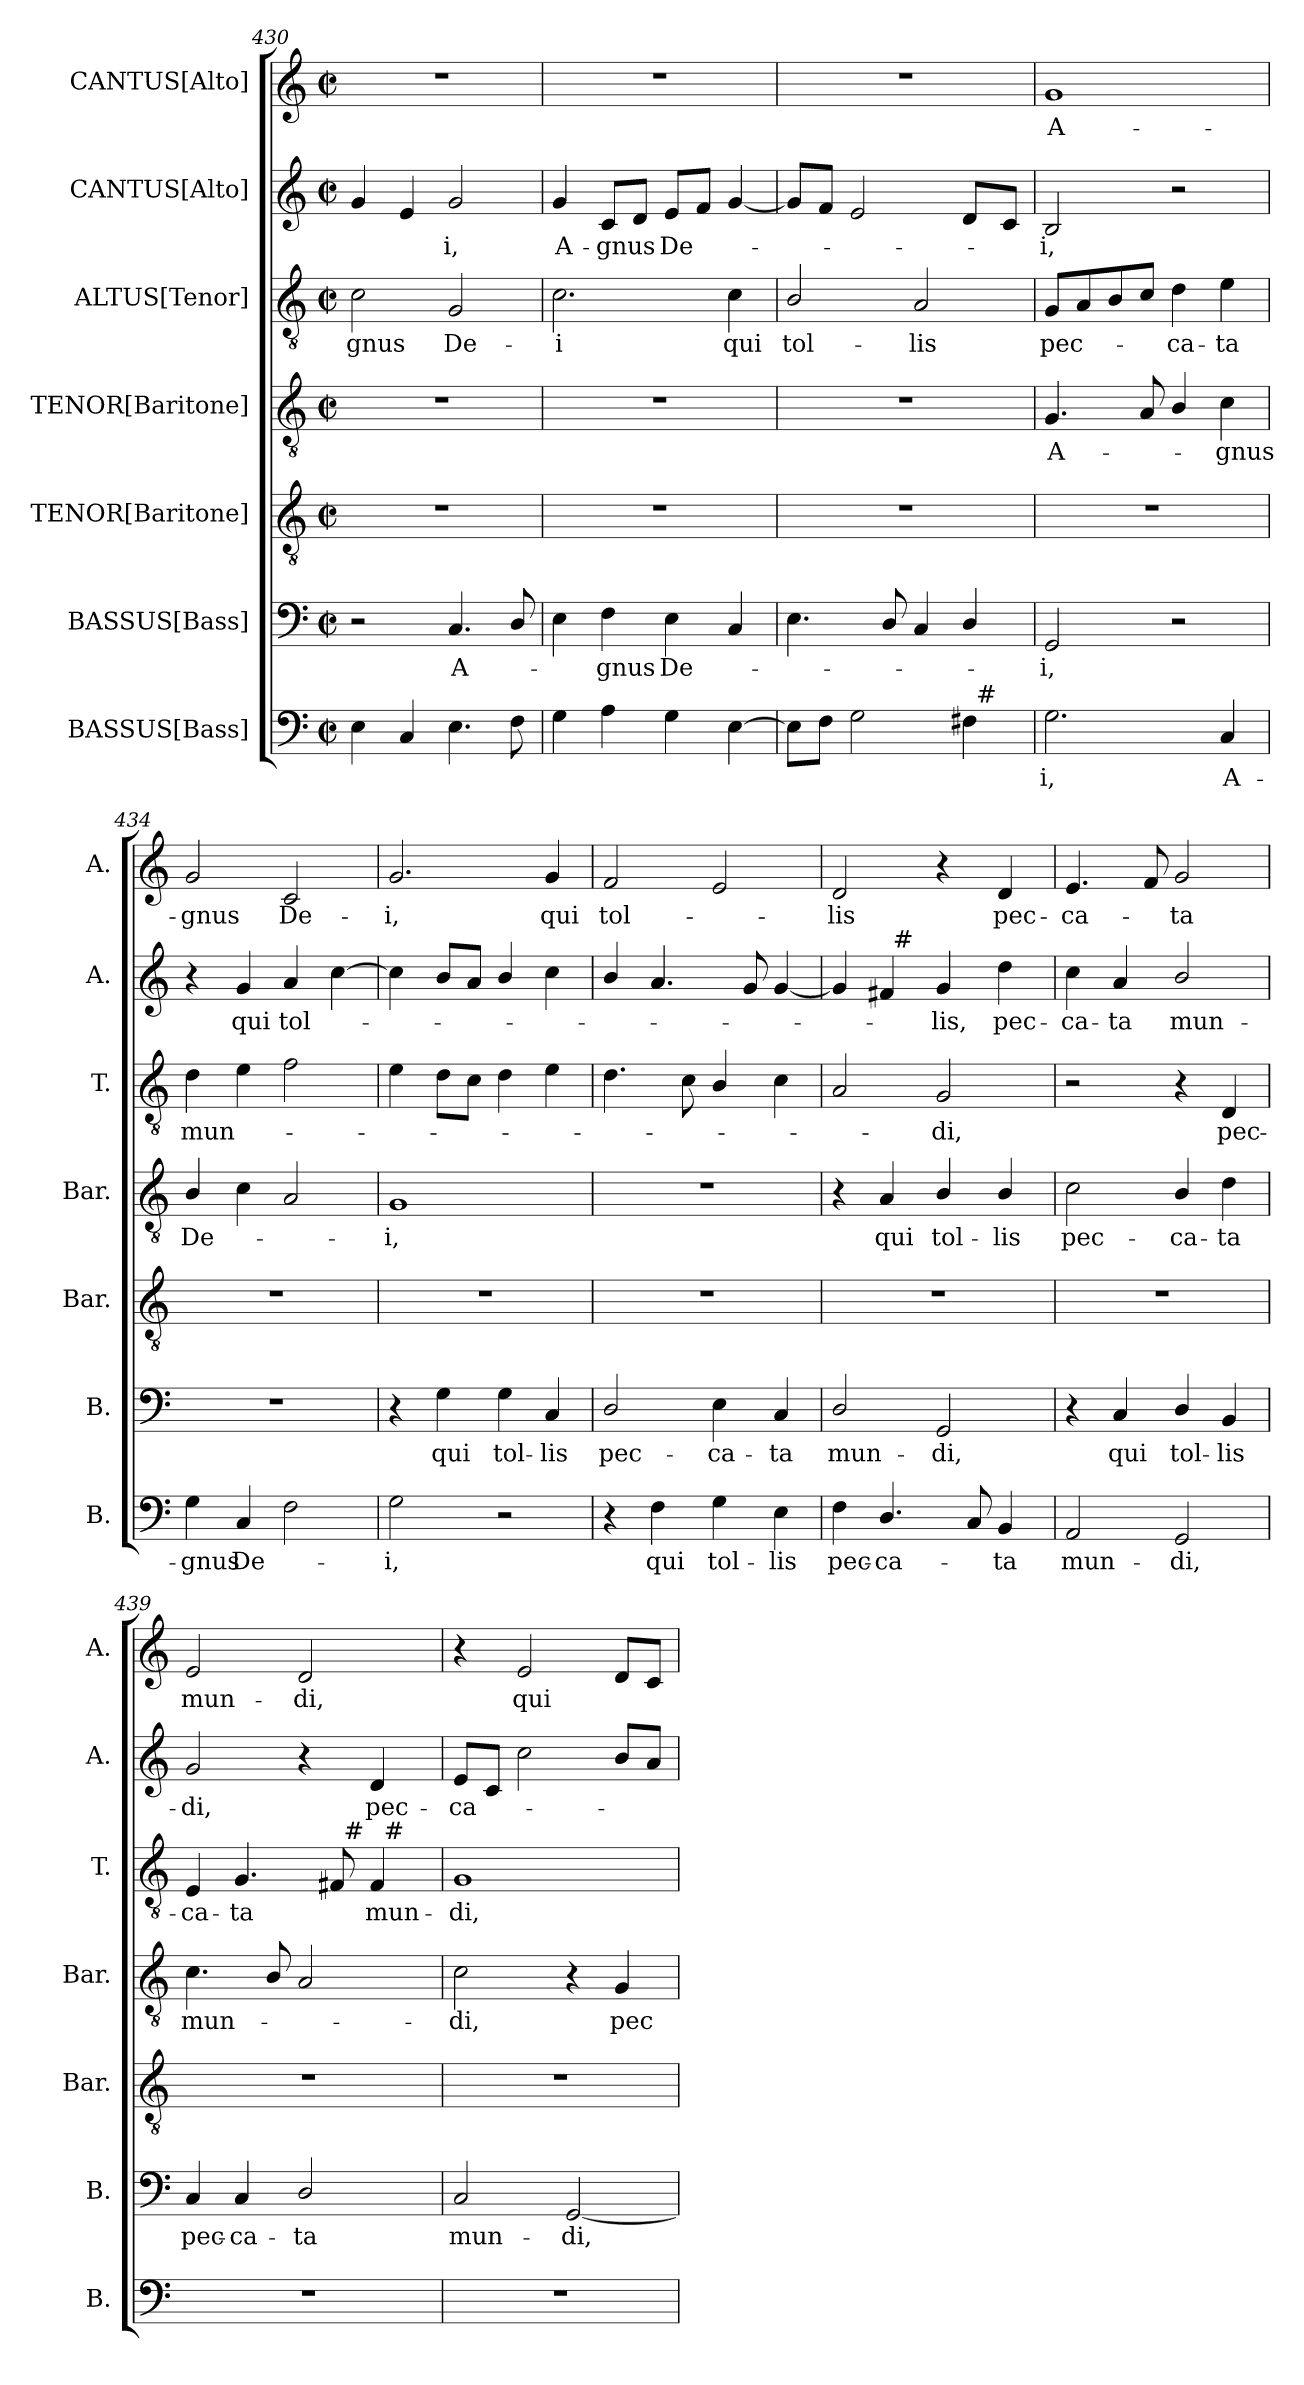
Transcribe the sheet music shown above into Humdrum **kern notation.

**kern	**text	**kern	**text	**kern	**kern	**text	**kern	**text	**kern	**text	**kern	**text
*part7	*part7	*part6	*part6	*part5	*part4	*part4	*part3	*part3	*part2	*part2	*part1	*part1
*staff7	*staff7	*staff6	*staff6	*staff5	*staff4	*staff4	*staff3	*staff3	*staff2	*staff2	*staff1	*staff1
*I"BASSUS[Bass]	*	*I"BASSUS[Bass]	*	*I"TENOR[Baritone]	*I"TENOR[Baritone]	*	*I"ALTUS[Tenor]	*	*I"CANTUS[Alto]	*	*I"CANTUS[Alto]	*
*I'B.	*	*I'B.	*	*I'Bar.	*I'Bar.	*	*I'T.	*	*I'A.	*	*I'A.	*
*clefF4	*	*clefF4	*	*clefGv2	*clefGv2	*	*clefGv2	*	*clefG2	*	*clefG2	*
*	*	*	*	*ITrd7c12	*ITrd7c12	*	*ITrd7c12	*	*	*	*	*
*k[]	*	*k[]	*	*k[]	*k[]	*	*k[]	*	*k[]	*	*k[]	*
*C:	*	*C:	*	*C:	*C:	*	*C:	*	*C:	*	*C:	*
*M2/2	*	*M2/2	*	*M2/2	*M2/2	*	*M2/2	*	*M2/2	*	*M2/2	*
*met(c|)	*	*met(c|)	*	*met(c|)	*met(c|)	*	*met(c|)	*	*met(c|)	*	*met(c|)	*
=430	=430	=430	=430	=430	=430	=430	=430	=430	=430	=430	=430	=430
!	!	!	!	!	!	!	!	!LO:LY:b	!	!	!	!
4E\	.	2r	.	1r	1r	.	2C\	-gnus	4g/	.	1r	.
4C/	.	.	.	.	.	.	.	.	4e/	.	.	.
!	!	!	!LO:LY:b	!	!	!	!	!LO:LY:b	!	!LO:LY:b	!	!
4.E\	.	4.C/	A-	.	.	.	2GG/	De-	2g/	-i,	.	.
8F\	.	8D/	.	.	.	.	.	.	.	.	.	.
=431	=431	=431	=431	=431	=431	=431	=431	=431	=431	=431	=431	=431
!	!	!	!	!	!	!	!	!LO:LY:b	!	!LO:LY:b	!	!
4G\	.	4E\	.	1r	1r	.	2.C\	-i	4g/	A-	1r	.
!	!	!	!LO:LY:b	!	!	!	!	!	!	!LO:LY:b	!	!
4A\	.	4F\	-gnus	.	.	.	.	.	8c/L	-gnus	.	.
.	.	.	.	.	.	.	.	.	8d/J	.	.	.
!	!	!	!LO:LY:b	!	!	!	!	!	!	!LO:LY:b	!	!
4G\	.	4E\	De-	.	.	.	.	.	8e/L	De-	.	.
.	.	.	.	.	.	.	.	.	8f/J	.	.	.
!	!	!	!	!	!	!	!	!LO:LY:b	!	!	!	!
[>4E\	.	4C/	.	.	.	.	4C\	qui	[<4g/	.	.	.
=432	=432	=432	=432	=432	=432	=432	=432	=432	=432	=432	=432	=432
!	!	!	!	!	!	!	!	!LO:LY:b	!	!	!	!
*^	*	*	*	*	*	*	*	*	*	*	*	*
8E\L]	2ryy	.	4.E\	.	1r	1r	.	2BB/	tol-	8g/L]	.	1r	.
8F\J	.	.	.	.	.	.	.	.	.	8f/J	.	.	.
2G\	.	.	.	.	.	.	.	.	.	2e/	.	.	.
.	.	.	8D/	.	.	.	.	.	.	.	.	.	.
!	!	!	!	!	!	!	!	!	!LO:LY:b	!	!	!	!
.	4ryy	.	4C/	.	.	.	.	2AA/	-lis	.	.	.	.
4F#\	32ryy	.	4D/	.	.	.	.	.	.	8d/L	.	.	.
!	!LO:TX:a:t=#	!	!	!	!	!	!	!	!	!	!	!	!
.	8..ryy	.	.	.	.	.	.	.	.	.	.	.	.
.	.	.	.	.	.	.	.	.	.	8c/J	.	.	.
=433	=433	=433	=433	=433	=433	=433	=433	=433	=433	=433	=433	=433	=433
!	!	!LO:LY:b	!	!LO:LY:b	!	!	!LO:LY:b	!	!LO:LY:b	!	!LO:LY:b	!	!LO:LY:b
*v	*v	*	*	*	*	*	*	*	*	*	*	*	*
2.G\	-i,	2GG/	-i,	1r	4.GG/	A-	8GG/L	pec-	2B/	-i,	1g	A-
.	.	.	.	.	.	.	8AA/	.	.	.	.	.
.	.	.	.	.	.	.	8BB/	.	.	.	.	.
.	.	.	.	.	8AA/	.	8C/J	.	.	.	.	.
!	!	!	!	!	!	!	!	!LO:LY:b	!	!	!	!
.	.	2r	.	.	4BB/	.	4D\	-ca-	2r	.	.	.
!	!LO:LY:b	!	!	!	!	!LO:LY:b	!	!LO:LY:b	!	!	!	!
4C/	A-	.	.	.	4C\	-gnus	4E\	-ta	.	.	.	.
=434	=434	=434	=434	=434	=434	=434	=434	=434	=434	=434	=434	=434
!	!LO:LY:b	!	!	!	!	!LO:LY:b	!	!LO:LY:b	!	!	!	!LO:LY:b
4G\	-gnus	1r	.	1r	4BB/	De-	4D\	mun-	4r	.	2g/	-gnus
!	!LO:LY:b	!	!	!	!	!	!	!	!	!LO:LY:b	!	!
4C/	De-	.	.	.	4C\	.	4E\	.	4g/	qui	.	.
!	!	!	!	!	!	!	!	!	!	!LO:LY:b	!	!LO:LY:b
2F\	.	.	.	.	2AA/	.	2F\	.	4a/	tol-	2c/	De-
.	.	.	.	.	.	.	.	.	[>4cc\	.	.	.
=435	=435	=435	=435	=435	=435	=435	=435	=435	=435	=435	=435	=435
!	!LO:LY:b	!	!	!	!	!LO:LY:b	!	!	!	!	!	!LO:LY:b
2G\	-i,	4r	.	1r	1GG	-i,	4E\	.	4cc\]	.	2.g/	-i,
!	!	!	!LO:LY:b	!	!	!	!	!	!	!	!	!
.	.	4G\	qui	.	.	.	8D\L	.	8b/L	.	.	.
.	.	.	.	.	.	.	8C\J	.	8a/J	.	.	.
!	!	!	!LO:LY:b	!	!	!	!	!	!	!	!	!
2r	.	4G\	tol-	.	.	.	4D\	.	4b/	.	.	.
!	!	!	!LO:LY:b	!	!	!	!	!	!	!	!	!LO:LY:b
.	.	4C/	-lis	.	.	.	4E\	.	4cc\	.	4g/	qui
=436	=436	=436	=436	=436	=436	=436	=436	=436	=436	=436	=436	=436
!	!	!	!LO:LY:b	!	!	!	!	!	!	!	!	!LO:LY:b
4r	.	2D/	pec-	1r	1r	.	4.D\	.	4b/	.	2f/	tol-
!	!LO:LY:b	!	!	!	!	!	!	!	!	!	!	!
4F\	qui	.	.	.	.	.	.	.	4.a/	.	.	.
.	.	.	.	.	.	.	8C\	.	.	.	.	.
!	!LO:LY:b	!	!LO:LY:b	!	!	!	!	!	!	!	!	!
4G\	tol-	4E\	-ca-	.	.	.	4BB/	.	.	.	2e/	.
.	.	.	.	.	.	.	.	.	8g/	.	.	.
!	!LO:LY:b	!	!LO:LY:b	!	!	!	!	!	!	!	!	!
4E\	-lis	4C/	-ta	.	.	.	4C\	.	[<4g/	.	.	.
!!LO:LB:g=z
=437	=437	=437	=437	=437	=437	=437	=437	=437	=437	=437	=437	=437
!	!LO:LY:b	!	!LO:LY:b	!	!	!	!	!	!	!	!	!LO:LY:b
*	*	*	*	*	*	*	*	*	*^	*	*	*
4F\	pec-	2D/	mun-	1r	4r	.	2AA/	.	4g/]	4ryy	.	2d/	-lis
!	!LO:LY:b	!	!	!	!	!LO:LY:b	!	!	!	!	!	!	!
4.D/	-ca-	.	.	.	4AA/	qui	.	.	4f#/	32ryy	.	.	.
!	!	!	!	!	!	!	!	!	!	!LO:TX:a:t=#	!	!	!
.	.	.	.	.	.	.	.	.	.	2ryy	.	.	.
!	!	!	!LO:LY:b	!	!	!LO:LY:b	!	!LO:LY:b	!	!	!LO:LY:b	!	!
.	.	2GG/	-di,	.	4BB/	tol-	2GG/	-di,	4g/	.	-lis,	4r	.
8C/	.	.	.	.	.	.	.	.	.	.	.	.	.
!	!LO:LY:b	!	!	!	!	!LO:LY:b	!	!	!	!	!LO:LY:b	!	!LO:LY:b
4BB/	-ta	.	.	.	4BB/	-lis	.	.	4dd\	.	pec-	4d/	pec-
.	.	.	.	.	.	.	.	.	.	8..ryy	.	.	.
=438	=438	=438	=438	=438	=438	=438	=438	=438	=438	=438	=438	=438	=438
!	!LO:LY:b	!	!	!	!	!LO:LY:b	!	!	!	!	!LO:LY:b	!	!LO:LY:b
*	*	*	*	*	*	*	*	*	*v	*v	*	*	*
2AA/	mun-	4r	.	1r	2C\	pec-	2r	.	4cc\	-ca-	4.e/	-ca-
!	!	!	!LO:LY:b	!	!	!	!	!	!	!LO:LY:b	!	!
.	.	4C/	qui	.	.	.	.	.	4a/	-ta	.	.
.	.	.	.	.	.	.	.	.	.	.	8f/	.
!	!LO:LY:b	!	!LO:LY:b	!	!	!LO:LY:b	!	!	!	!LO:LY:b	!	!LO:LY:b
2GG/	-di,	4D/	tol-	.	4BB/	-ca-	4r	.	2b/	mun-	2g/	-ta
!	!	!	!LO:LY:b	!	!	!LO:LY:b	!	!LO:LY:b	!	!	!	!
.	.	4BB/	-lis	.	4D\	-ta	4DD/	pec-	.	.	.	.
=439	=439	=439	=439	=439	=439	=439	=439	=439	=439	=439	=439	=439
!	!	!	!LO:LY:b	!	!	!LO:LY:b	!	!LO:LY:b	!	!LO:LY:b	!	!LO:LY:b
*	*	*	*	*	*	*	*^	*	*	*	*	*
*	*	*	*	*	*	*	*	*^	*	*	*	*	*
1r	.	4C/	pec-	1r	4.C\	mun-	4EE/	2ryy	2ryy	-ca-	2g/	-di,	2e/	mun-
!	!	!	!LO:LY:b	!	!	!	!	!	!	!LO:LY:b	!	!	!	!
.	.	4C/	-ca-	.	.	.	4.GG/	.	.	-ta	.	.	.	.
.	.	.	.	.	8BB/	.	.	.	.	.	.	.	.	.
!	!	!	!LO:LY:b	!	!	!	!	!	!	!	!	!	!	!LO:LY:b
.	.	2D/	-ta	.	2AA/	.	.	8ryy	4ryy	.	4r	.	2d/	-di,
.	.	.	.	.	.	.	8FF#/	32ryy	.	.	.	.	.	.
!	!	!	!	!	!	!	!	!LO:TX:a:t=#	!	!	!	!	!	!
.	.	.	.	.	.	.	.	4ryy	.	.	.	.	.	.
!	!	!	!	!	!	!	!	!	!	!LO:LY:b	!	!LO:LY:b	!	!
.	.	.	.	.	.	.	4FF#/	.	32ryy	mun-	4d/	pec-	.	.
!	!	!	!	!	!	!	!	!	!LO:TX:a:t=#	!	!	!	!	!
.	.	.	.	.	.	.	.	.	8..ryy	.	.	.	.	.
.	.	.	.	.	.	.	.	16.ryy	.	.	.	.	.	.
=440	=440	=440	=440	=440	=440	=440	=440	=440	=440	=440	=440	=440	=440	=440
!	!	!	!LO:LY:b	!	!	!LO:LY:b	!	!	!	!LO:LY:b	!	!LO:LY:b	!	!
*	*	*	*	*	*	*	*v	*v	*v	*	*	*	*	*
1r	.	2C/	mun-	1r	2C\	-di,	1GG	-di,	8e/L	-ca-	4r	.
.	.	.	.	.	.	.	.	.	8c/J	.	.	.
!	!	!	!	!	!	!	!	!	!	!	!	!LO:LY:b
.	.	.	.	.	.	.	.	.	2cc\	.	2e/	qui
!	!	!	!LO:LY:b	!	!	!	!	!	!	!	!	!
.	.	[<2GG/	-di,	.	4r	.	.	.	.	.	.	.
!	!	!	!	!	!	!LO:LY:b	!	!	!	!	!	!
.	.	.	.	.	4GG/	pec-	.	.	8b/L	.	8d/L	.
.	.	.	.	.	.	.	.	.	8a/J	.	8c/J	.
=	=	=	=	=	=	=	=	=	=	=	=	=
*-	*-	*-	*-	*-	*-	*-	*-	*-	*-	*-	*-	*-
